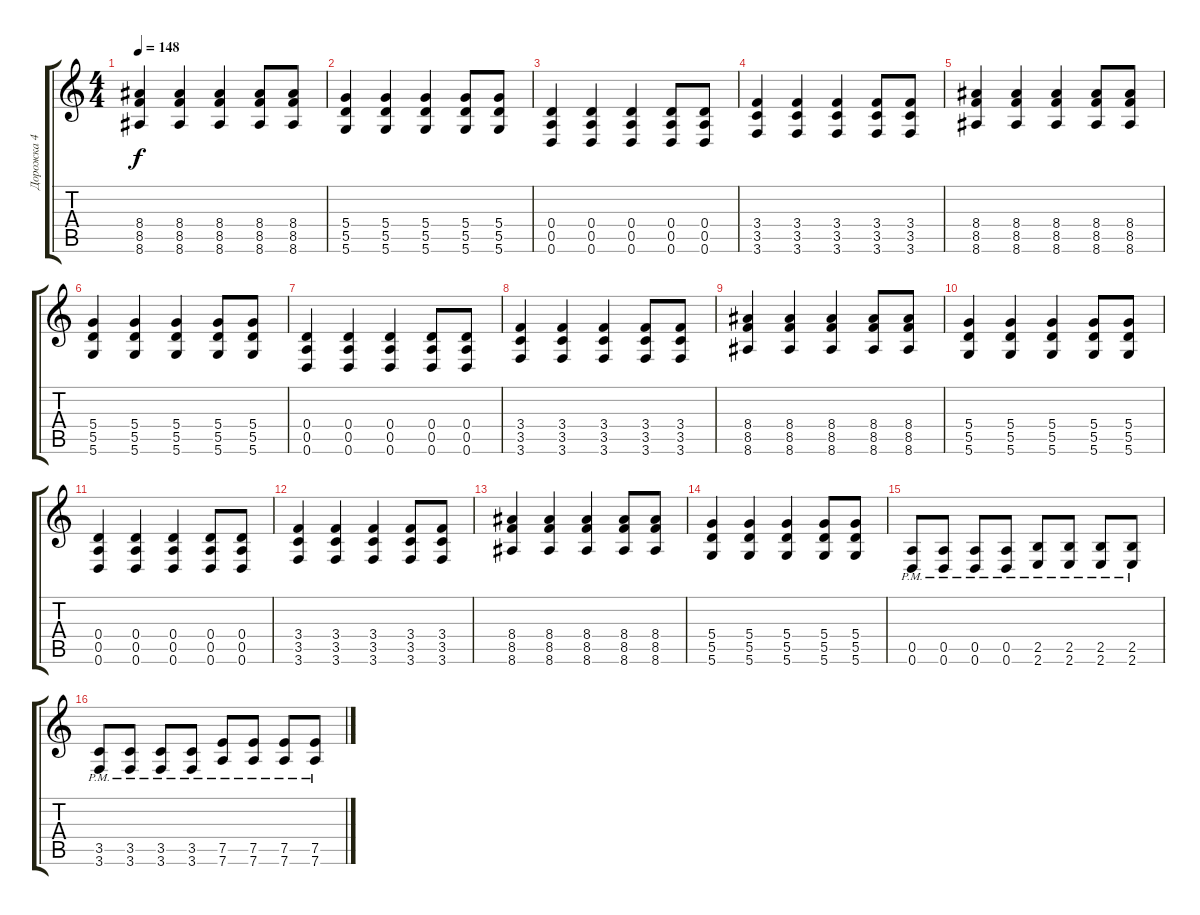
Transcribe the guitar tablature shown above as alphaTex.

\track ("Дорожка 4" "Дорожка 4") {instrument distortionguitar}
\staff {score tabs}
\tuning (E4 B3 G3 D3 A2 D2) {hide}
\ts (4 4)
\tempo 148
\clef g2
\ks c
(8.4 8.5 8.6).4{dy f} (8.4 8.5 8.6).4 (8.4 8.5 8.6).4 (8.4 8.5 8.6).8 (8.4 8.5 8.6).8 |
(5.4 5.5 5.6).4 (5.4 5.5 5.6).4 (5.4 5.5 5.6).4 (5.4 5.5 5.6).8 (5.4 5.5 5.6).8 |
(0.4 0.5 0.6).4 (0.4 0.5 0.6).4 (0.4 0.5 0.6).4 (0.4 0.5 0.6).8 (0.4 0.5 0.6).8 |
(3.4 3.5 3.6).4 (3.4 3.5 3.6).4 (3.4 3.5 3.6).4 (3.4 3.5 3.6).8 (3.4 3.5 3.6).8 |
(8.4 8.5 8.6).4 (8.4 8.5 8.6).4 (8.4 8.5 8.6).4 (8.4 8.5 8.6).8 (8.4 8.5 8.6).8 |
(5.4 5.5 5.6).4 (5.4 5.5 5.6).4 (5.4 5.5 5.6).4 (5.4 5.5 5.6).8 (5.4 5.5 5.6).8 |
(0.4 0.5 0.6).4 (0.4 0.5 0.6).4 (0.4 0.5 0.6).4 (0.4 0.5 0.6).8 (0.4 0.5 0.6).8 |
(3.4 3.5 3.6).4 (3.4 3.5 3.6).4 (3.4 3.5 3.6).4 (3.4 3.5 3.6).8 (3.4 3.5 3.6).8 |
(8.4 8.5 8.6).4 (8.4 8.5 8.6).4 (8.4 8.5 8.6).4 (8.4 8.5 8.6).8 (8.4 8.5 8.6).8 |
(5.4 5.5 5.6).4 (5.4 5.5 5.6).4 (5.4 5.5 5.6).4 (5.4 5.5 5.6).8 (5.4 5.5 5.6).8 |
(0.4 0.5 0.6).4 (0.4 0.5 0.6).4 (0.4 0.5 0.6).4 (0.4 0.5 0.6).8 (0.4 0.5 0.6).8 |
(3.4 3.5 3.6).4 (3.4 3.5 3.6).4 (3.4 3.5 3.6).4 (3.4 3.5 3.6).8 (3.4 3.5 3.6).8 |
(8.4 8.5 8.6).4 (8.4 8.5 8.6).4 (8.4 8.5 8.6).4 (8.4 8.5 8.6).8 (8.4 8.5 8.6).8 |
(5.4 5.5 5.6).4 (5.4 5.5 5.6).4 (5.4 5.5 5.6).4 (5.4 5.5 5.6).8 (5.4 5.5 5.6).8 |
(0.5{pm} 0.6{pm}).8 (0.5{pm} 0.6{pm}).8 (0.5{pm} 0.6{pm}).8 (0.5{pm} 0.6{pm}).8 (2.5{pm} 2.6{pm}).8 (2.5{pm} 2.6{pm}).8 (2.5{pm} 2.6{pm}).8 (2.5{pm} 2.6{pm}).8 |
(3.5{pm} 3.6{pm}).8 (3.5{pm} 3.6{pm}).8 (3.5{pm} 3.6{pm}).8 (3.5{pm} 3.6{pm}).8 (7.5{pm} 7.6{pm}).8 (7.5{pm} 7.6{pm}).8 (7.5{pm} 7.6{pm}).8 (7.5{pm} 7.6{pm}).8
